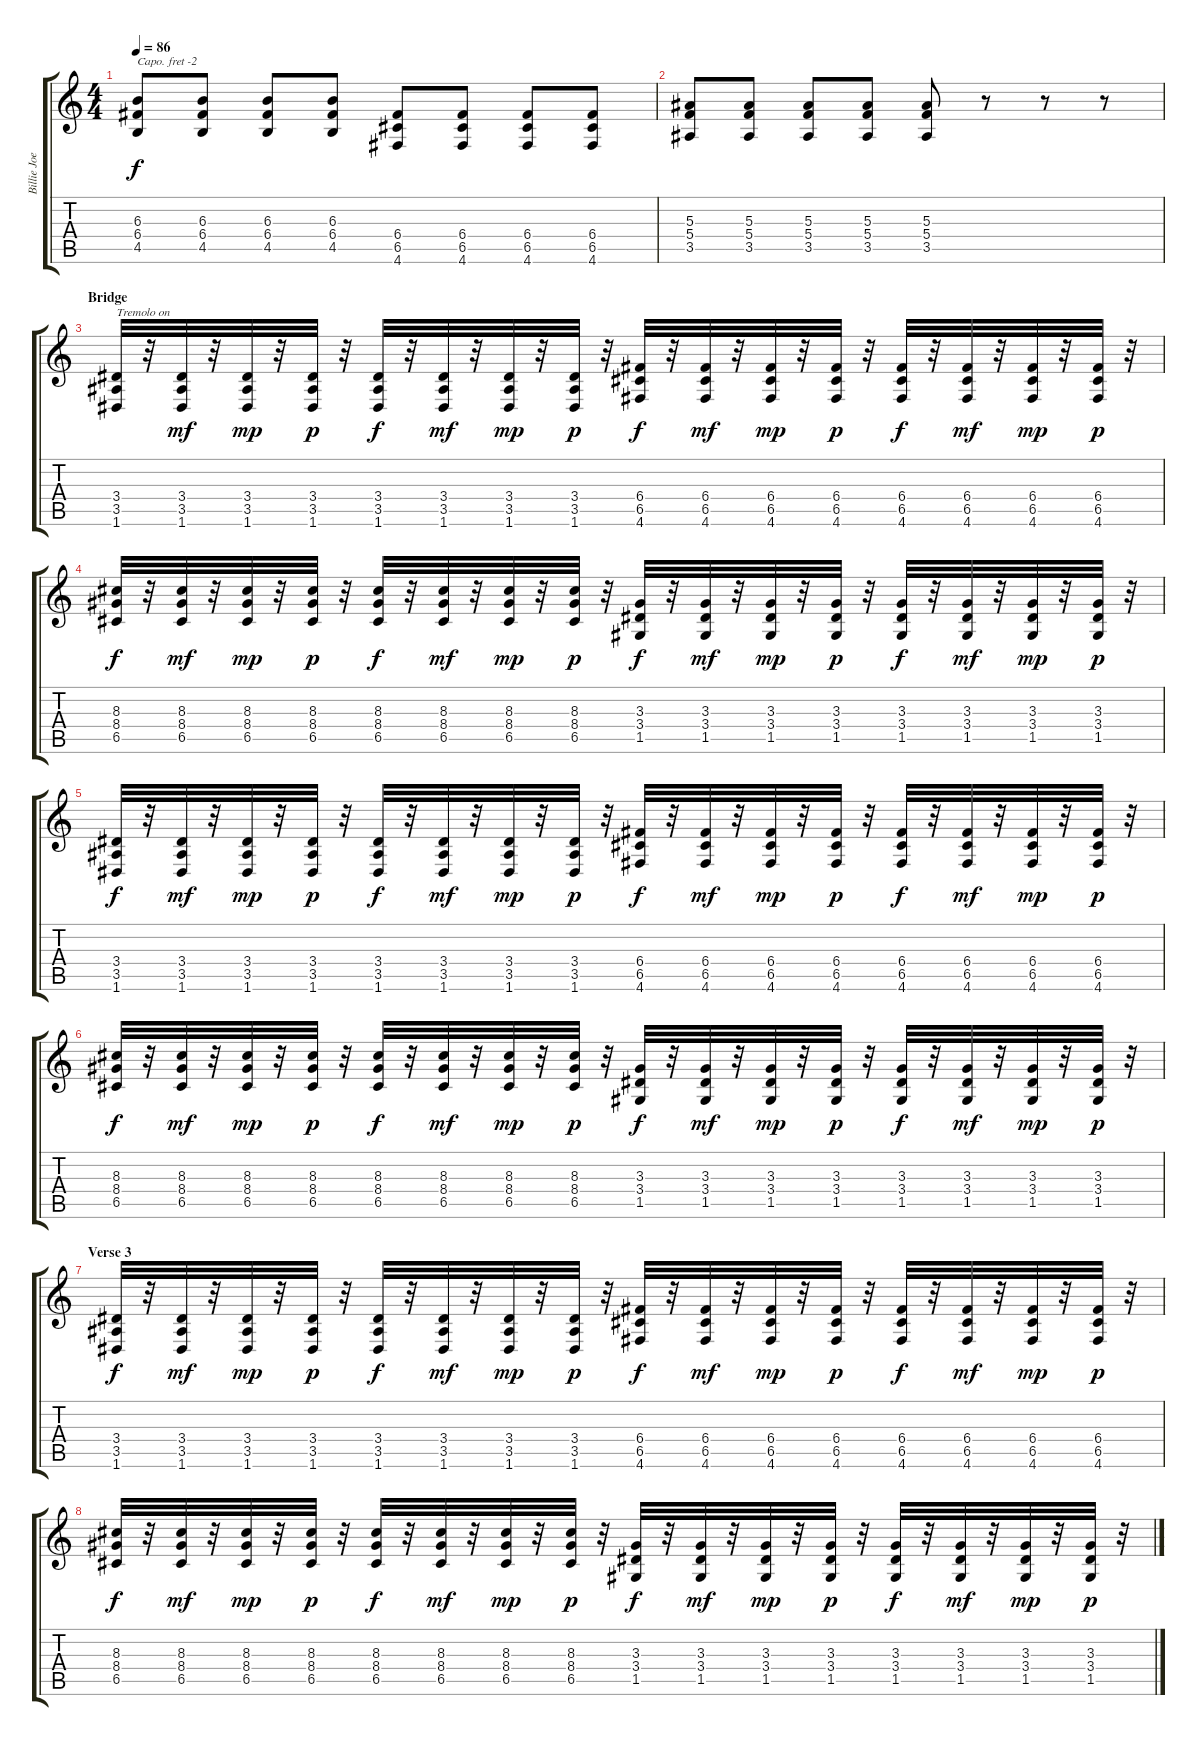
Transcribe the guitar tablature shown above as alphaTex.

\track ("Billie Joe Armstrong (Main Guitar)" "Billie Joe") {instrument overdrivenguitar}
\staff {score tabs}
\capo -2
\tuning (E4 B3 G3 D3 A2 E2) {hide}
\ts (4 4)
\tempo 86
\clef g2
\ks c
(6.3 6.4 4.5).8{dy f} (6.3 6.4 4.5).8 (6.3 6.4 4.5).8 (6.3 6.4 4.5).8 (6.4 6.5 4.6).8 (6.4 6.5 4.6).8 (6.4 6.5 4.6).8 (6.4 6.5 4.6).8 |
(5.3 5.4 3.5).8 (5.3 5.4 3.5).8 (5.3 5.4 3.5).8 (5.3 5.4 3.5).8 (5.3 5.4 3.5).8 r.8 r.8 r.8 |
\section ("" "Bridge")
(3.4 3.5 1.6).32{txt "Tremolo on"} r.32 (3.4 3.5 1.6).32{dy mf} r.32 (3.4 3.5 1.6).32{dy mp} r.32 (3.4 3.5 1.6).32{dy p} r.32 (3.4 3.5 1.6).32{dy f} r.32 (3.4 3.5 1.6).32{dy mf} r.32 (3.4 3.5 1.6).32{dy mp} r.32 (3.4 3.5 1.6).32{dy p} r.32 (6.4 6.5 4.6).32{dy f} r.32 (6.4 6.5 4.6).32{dy mf} r.32 (6.4 6.5 4.6).32{dy mp} r.32 (6.4 6.5 4.6).32{dy p} r.32 (6.4 6.5 4.6).32{dy f} r.32 (6.4 6.5 4.6).32{dy mf} r.32 (6.4 6.5 4.6).32{dy mp} r.32 (6.4 6.5 4.6).32{dy p} r.32 |
(8.3 8.4 6.5).32{dy f} r.32 (8.3 8.4 6.5).32{dy mf} r.32 (8.3 8.4 6.5).32{dy mp} r.32 (8.3 8.4 6.5).32{dy p} r.32 (8.3 8.4 6.5).32{dy f} r.32 (8.3 8.4 6.5).32{dy mf} r.32 (8.3 8.4 6.5).32{dy mp} r.32 (8.3 8.4 6.5).32{dy p} r.32 (3.3 3.4 1.5).32{dy f} r.32 (3.3 3.4 1.5).32{dy mf} r.32 (3.3 3.4 1.5).32{dy mp} r.32 (3.3 3.4 1.5).32{dy p} r.32 (3.3 3.4 1.5).32{dy f} r.32 (3.3 3.4 1.5).32{dy mf} r.32 (3.3 3.4 1.5).32{dy mp} r.32 (3.3 3.4 1.5).32{dy p} r.32 |
(3.4 3.5 1.6).32{dy f} r.32 (3.4 3.5 1.6).32{dy mf} r.32 (3.4 3.5 1.6).32{dy mp} r.32 (3.4 3.5 1.6).32{dy p} r.32 (3.4 3.5 1.6).32{dy f} r.32 (3.4 3.5 1.6).32{dy mf} r.32 (3.4 3.5 1.6).32{dy mp} r.32 (3.4 3.5 1.6).32{dy p} r.32 (6.4 6.5 4.6).32{dy f} r.32 (6.4 6.5 4.6).32{dy mf} r.32 (6.4 6.5 4.6).32{dy mp} r.32 (6.4 6.5 4.6).32{dy p} r.32 (6.4 6.5 4.6).32{dy f} r.32 (6.4 6.5 4.6).32{dy mf} r.32 (6.4 6.5 4.6).32{dy mp} r.32 (6.4 6.5 4.6).32{dy p} r.32 |
(8.3 8.4 6.5).32{dy f} r.32 (8.3 8.4 6.5).32{dy mf} r.32 (8.3 8.4 6.5).32{dy mp} r.32 (8.3 8.4 6.5).32{dy p} r.32 (8.3 8.4 6.5).32{dy f} r.32 (8.3 8.4 6.5).32{dy mf} r.32 (8.3 8.4 6.5).32{dy mp} r.32 (8.3 8.4 6.5).32{dy p} r.32 (3.3 3.4 1.5).32{dy f} r.32 (3.3 3.4 1.5).32{dy mf} r.32 (3.3 3.4 1.5).32{dy mp} r.32 (3.3 3.4 1.5).32{dy p} r.32 (3.3 3.4 1.5).32{dy f} r.32 (3.3 3.4 1.5).32{dy mf} r.32 (3.3 3.4 1.5).32{dy mp} r.32 (3.3 3.4 1.5).32{dy p} r.32 |
\section ("" "Verse 3")
(3.4 3.5 1.6).32{dy f} r.32 (3.4 3.5 1.6).32{dy mf} r.32 (3.4 3.5 1.6).32{dy mp} r.32 (3.4 3.5 1.6).32{dy p} r.32 (3.4 3.5 1.6).32{dy f} r.32 (3.4 3.5 1.6).32{dy mf} r.32 (3.4 3.5 1.6).32{dy mp} r.32 (3.4 3.5 1.6).32{dy p} r.32 (6.4 6.5 4.6).32{dy f} r.32 (6.4 6.5 4.6).32{dy mf} r.32 (6.4 6.5 4.6).32{dy mp} r.32 (6.4 6.5 4.6).32{dy p} r.32 (6.4 6.5 4.6).32{dy f} r.32 (6.4 6.5 4.6).32{dy mf} r.32 (6.4 6.5 4.6).32{dy mp} r.32 (6.4 6.5 4.6).32{dy p} r.32 |
(8.3 8.4 6.5).32{dy f} r.32 (8.3 8.4 6.5).32{dy mf} r.32 (8.3 8.4 6.5).32{dy mp} r.32 (8.3 8.4 6.5).32{dy p} r.32 (8.3 8.4 6.5).32{dy f} r.32 (8.3 8.4 6.5).32{dy mf} r.32 (8.3 8.4 6.5).32{dy mp} r.32 (8.3 8.4 6.5).32{dy p} r.32 (3.3 3.4 1.5).32{dy f} r.32 (3.3 3.4 1.5).32{dy mf} r.32 (3.3 3.4 1.5).32{dy mp} r.32 (3.3 3.4 1.5).32{dy p} r.32 (3.3 3.4 1.5).32{dy f} r.32 (3.3 3.4 1.5).32{dy mf} r.32 (3.3 3.4 1.5).32{dy mp} r.32 (3.3 3.4 1.5).32{dy p} r.32
